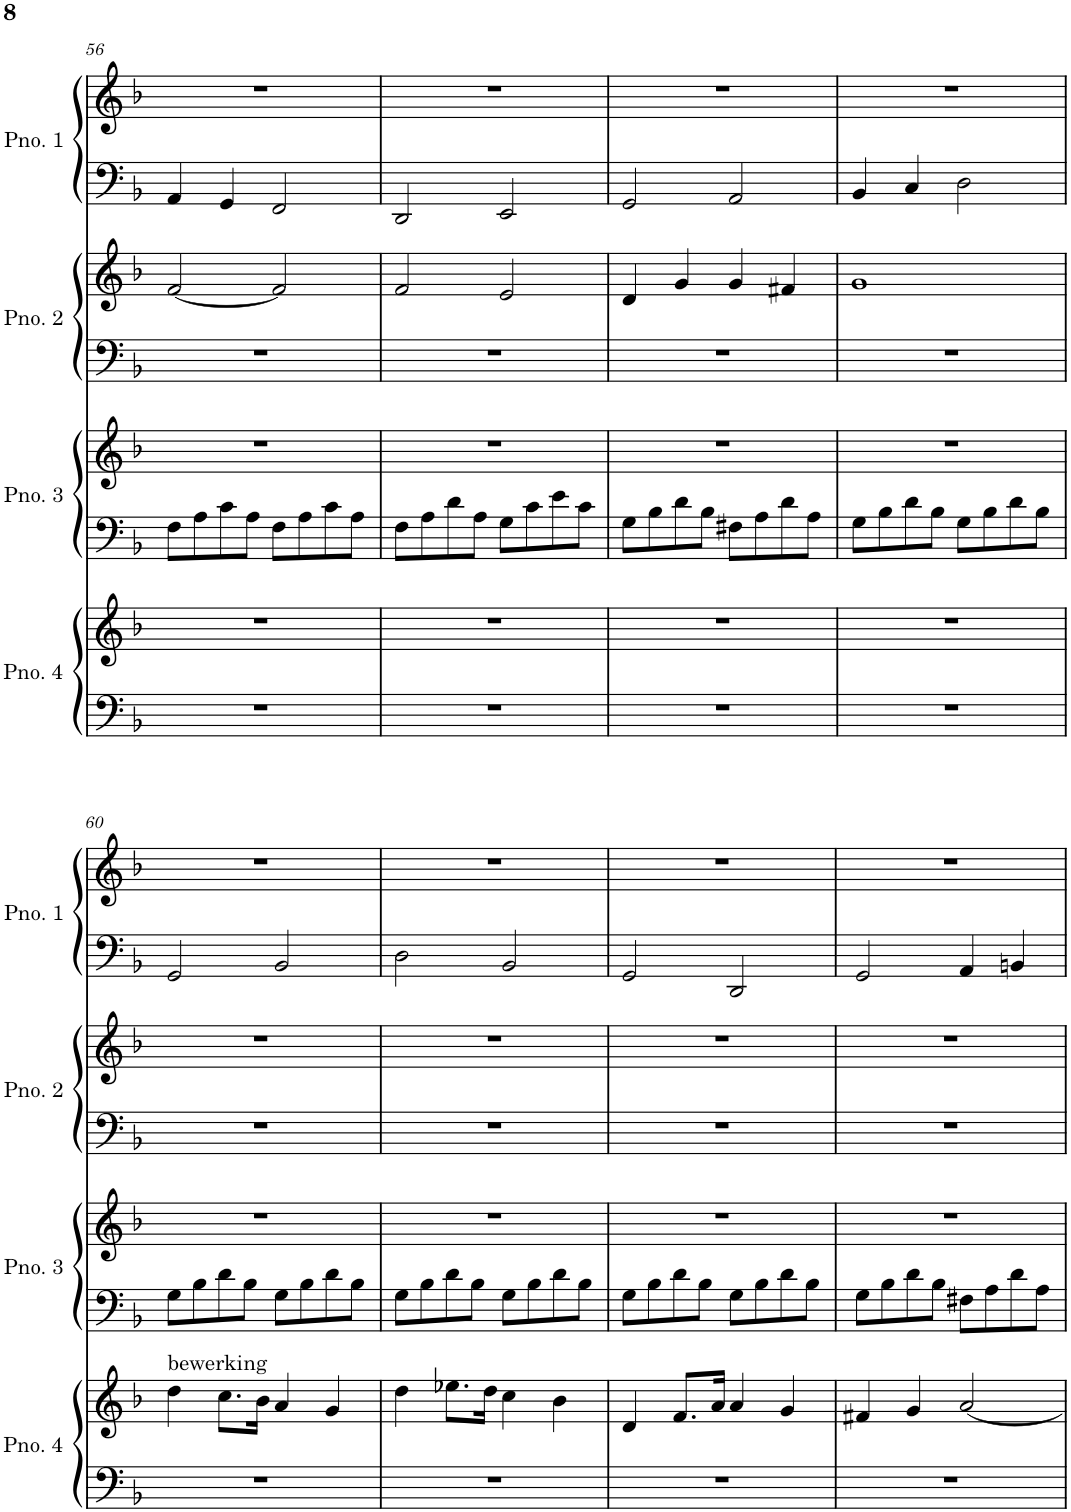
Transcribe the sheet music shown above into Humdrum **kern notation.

**kern	**kern	**kern	**kern	**kern	**kern	**kern	**kern
*part4	*part4	*part3	*part3	*part2	*part2	*part1	*part1
*staff8	*staff7	*staff6	*staff5	*staff4	*staff3	*staff2	*staff1
*I"Piano 4	*	*I"Piano 3	*	*I"Piano 2	*	*I"Piano 1	*
*I'Pno. 4	*	*I'Pno. 3	*	*I'Pno. 2	*	*I'Pno. 1	*
!!LO:PB:g=z
*clefF4	*clefG2	*clefF4	*clefG2	*clefF4	*clefG2	*clefF4	*clefG2
*k[b-]	*k[b-]	*k[b-]	*k[b-]	*k[b-]	*k[b-]	*k[b-]	*k[b-]
*M4/4	*M4/4	*M4/4	*M4/4	*M4/4	*M4/4	*M4/4	*M4/4
=56	=56	=56	=56	=56	=56	=56	=56
1r	1r	8F\L	1r	1r	[2f/	4AA/	1r
.	.	8A\	.	.	.	.	.
.	.	8c\	.	.	.	4GG/	.
.	.	8A\J	.	.	.	.	.
.	.	8F\L	.	.	2f/]	2FF/	.
.	.	8A\	.	.	.	.	.
.	.	8c\	.	.	.	.	.
.	.	8A\J	.	.	.	.	.
=57	=57	=57	=57	=57	=57	=57	=57
1r	1r	8F\L	1r	1r	2f/	2DD/	1r
.	.	8A\	.	.	.	.	.
.	.	8d\	.	.	.	.	.
.	.	8A\J	.	.	.	.	.
.	.	8G\L	.	.	2e/	2EE/	.
.	.	8c\	.	.	.	.	.
.	.	8e\	.	.	.	.	.
.	.	8c\J	.	.	.	.	.
=58	=58	=58	=58	=58	=58	=58	=58
1r	1r	8G\L	1r	1r	4d/	2GG/	1r
.	.	8B-\	.	.	.	.	.
.	.	8d\	.	.	4g/	.	.
.	.	8B-\J	.	.	.	.	.
.	.	8F#X\L	.	.	4g/	2AA/	.
.	.	8A\	.	.	.	.	.
.	.	8d\	.	.	4f#X/	.	.
.	.	8A\J	.	.	.	.	.
=59	=59	=59	=59	=59	=59	=59	=59
1r	1r	8G\L	1r	1r	1g	4BB-/	1r
.	.	8B-\	.	.	.	.	.
.	.	8d\	.	.	.	4C/	.
.	.	8B-\J	.	.	.	.	.
.	.	8G\L	.	.	.	2D\	.
.	.	8B-\	.	.	.	.	.
.	.	8d\	.	.	.	.	.
.	.	8B-\J	.	.	.	.	.
!!LO:LB:g=z
=60	=60	=60	=60	=60	=60	=60	=60
!	!LO:TX:a:t=bewerking	!	!	!	!	!	!
1r	4dd\	8G\L	1r	1r	1r	2GG/	1r
.	.	8B-\	.	.	.	.	.
.	8.cc\L	8d\	.	.	.	.	.
.	.	8B-\J	.	.	.	.	.
.	16b-\Jk	.	.	.	.	.	.
.	4a/	8G\L	.	.	.	2BB-/	.
.	.	8B-\	.	.	.	.	.
.	4g/	8d\	.	.	.	.	.
.	.	8B-\J	.	.	.	.	.
=61	=61	=61	=61	=61	=61	=61	=61
1r	4dd\	8G\L	1r	1r	1r	2D\	1r
.	.	8B-\	.	.	.	.	.
.	8.ee-X\L	8d\	.	.	.	.	.
.	.	8B-\J	.	.	.	.	.
.	16dd\Jk	.	.	.	.	.	.
.	4cc\	8G\L	.	.	.	2BB-/	.
.	.	8B-\	.	.	.	.	.
.	4b-\	8d\	.	.	.	.	.
.	.	8B-\J	.	.	.	.	.
=62	=62	=62	=62	=62	=62	=62	=62
1r	4d/	8G\L	1r	1r	1r	2GG/	1r
.	.	8B-\	.	.	.	.	.
.	8.f/L	8d\	.	.	.	.	.
.	.	8B-\J	.	.	.	.	.
.	16a/Jk	.	.	.	.	.	.
.	4a/	8G\L	.	.	.	2DD/	.
.	.	8B-\	.	.	.	.	.
.	4g/	8d\	.	.	.	.	.
.	.	8B-\J	.	.	.	.	.
=63	=63	=63	=63	=63	=63	=63	=63
1r	4f#X/	8G\L	1r	1r	1r	2GG/	1r
.	.	8B-\	.	.	.	.	.
.	4g/	8d\	.	.	.	.	.
.	.	8B-\J	.	.	.	.	.
.	[2a/	8F#X\L	.	.	.	4AA/	.
.	.	8A\	.	.	.	.	.
.	.	8d\	.	.	.	4BBn/	.
.	.	8A\J	.	.	.	.	.
=	=	=	=	=	=	=	=
*-	*-	*-	*-	*-	*-	*-	*-
